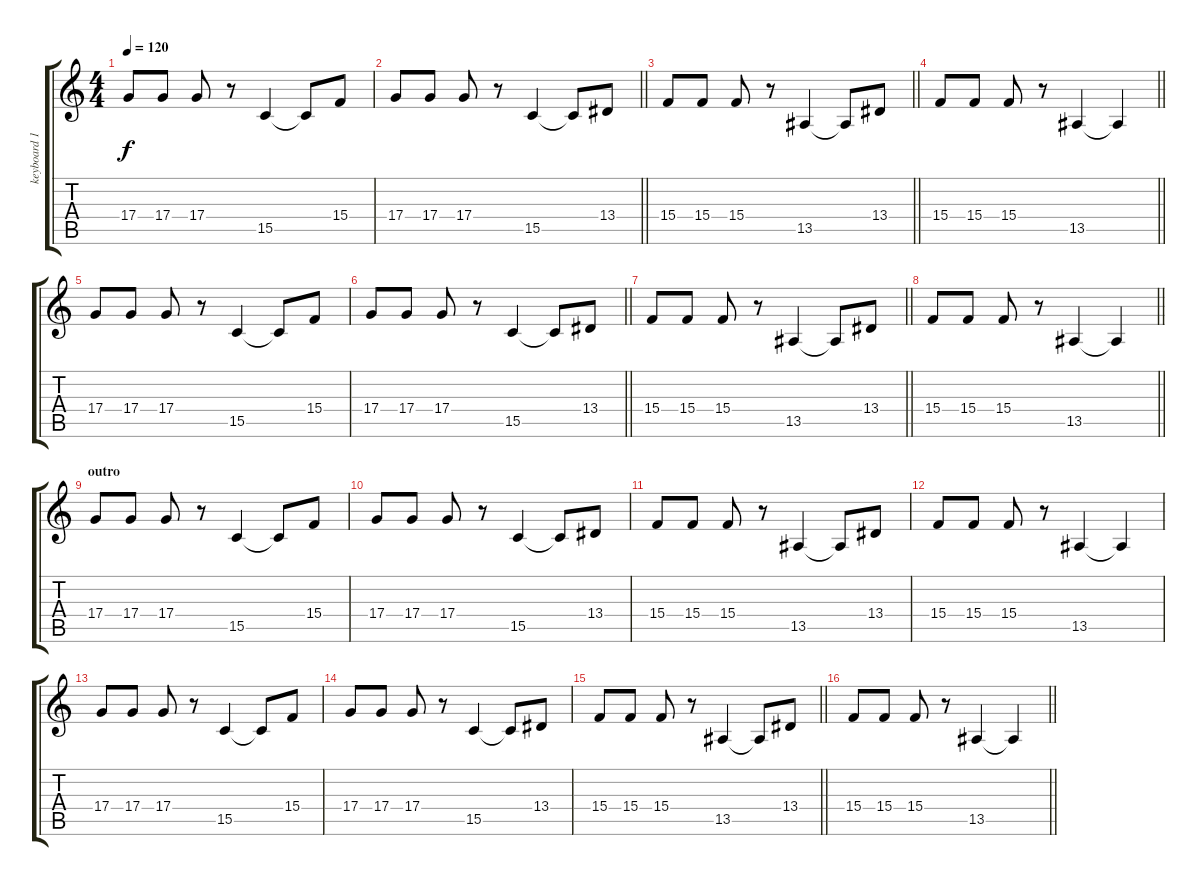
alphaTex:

\track ("keyboard 1" "keyboard 1") {instrument pad8sweep}
\staff {score tabs}
\tuning (E4 B3 G3 D3 A2 E2) {hide}
\ts (4 4)
\tempo 120
\clef g2
\ks c
17.4.8{dy f} 17.4.8 17.4.8 r.8 15.5.4 15.5{t}.8 15.4.8 |
\barLineRight lightlight
17.4.8 17.4.8 17.4.8 r.8 15.5.4 15.5{t}.8 13.4.8 |
\barLineRight lightlight
15.4.8 15.4.8 15.4.8 r.8 13.5.4 13.5{t}.8 13.4.8 |
\barLineRight lightlight
15.4.8 15.4.8 15.4.8 r.8 13.5.4 13.5{t}.4 |
17.4.8 17.4.8 17.4.8 r.8 15.5.4 15.5{t}.8 15.4.8 |
\barLineRight lightlight
17.4.8 17.4.8 17.4.8 r.8 15.5.4 15.5{t}.8 13.4.8 |
\barLineRight lightlight
15.4.8 15.4.8 15.4.8 r.8 13.5.4 13.5{t}.8 13.4.8 |
\barLineRight lightlight
15.4.8 15.4.8 15.4.8 r.8 13.5.4 13.5{t}.4 |
\section ("" "outro")
17.4.8 17.4.8 17.4.8 r.8 15.5.4 15.5{t}.8 15.4.8 |
17.4.8 17.4.8 17.4.8 r.8 15.5.4 15.5{t}.8 13.4.8 |
15.4.8 15.4.8 15.4.8 r.8 13.5.4 13.5{t}.8 13.4.8 |
15.4.8 15.4.8 15.4.8 r.8 13.5.4 13.5{t}.4 |
17.4.8 17.4.8 17.4.8 r.8 15.5.4 15.5{t}.8 15.4.8 |
17.4.8 17.4.8 17.4.8 r.8 15.5.4 15.5{t}.8 13.4.8 |
\barLineRight lightlight
15.4.8 15.4.8 15.4.8 r.8 13.5.4 13.5{t}.8 13.4.8 |
\barLineRight lightlight
15.4.8 15.4.8 15.4.8 r.8 13.5.4 13.5{t}.4
